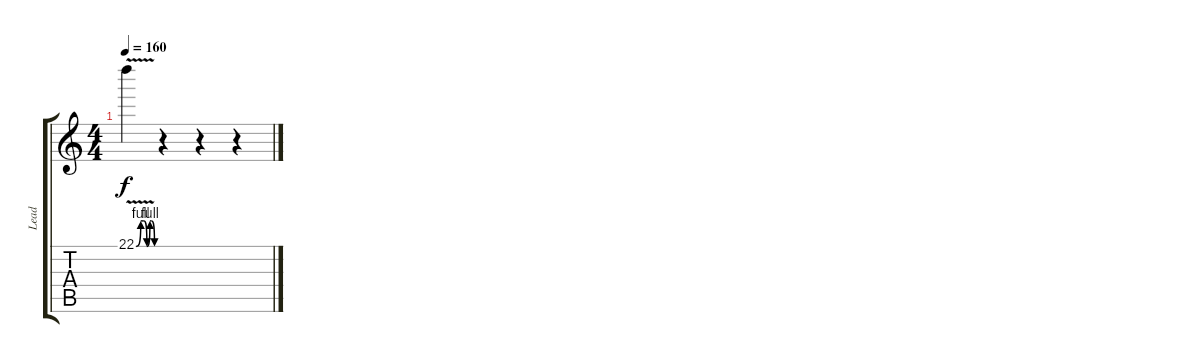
\track ("Lead" "Lead") {instrument distortionguitar}
\staff {score tabs}
\tuning (E4 B3 G3 D3 A2 E2) {hide}
\ts (4 4)
\tempo 160
\clef g2
\ks c
22.1{be (custom 0 0 15 4 25 4 35 0 45 4 50 4 60 0) v}.4{dy f} r.4 r.4 r.4
